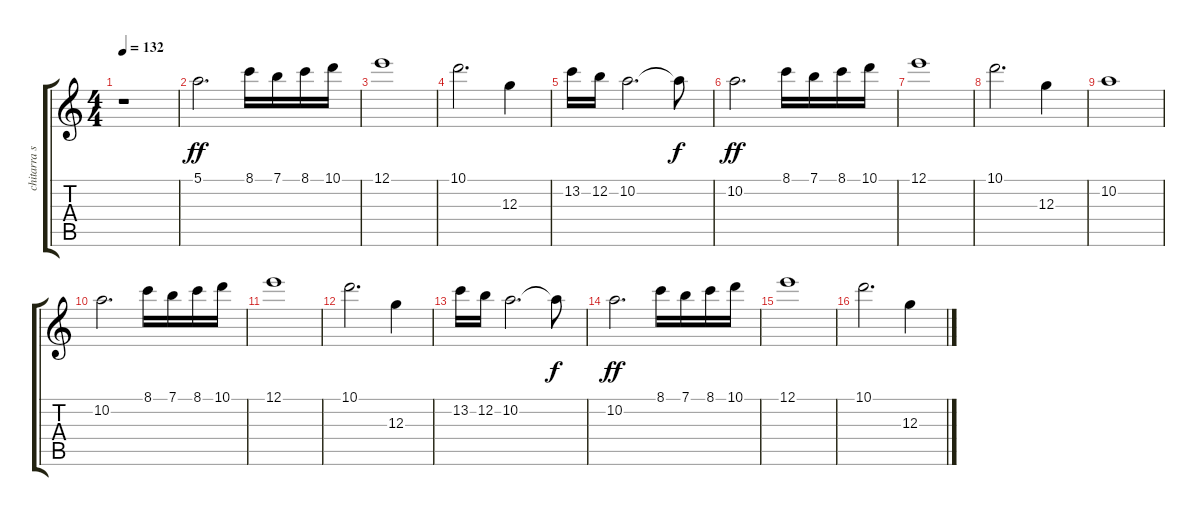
\track ("chitarra solo" "chitarra s") {instrument distortionguitar}
\staff {score tabs}
\tuning (E4 B3 G3 D3 A2 E2) {hide}
\ts (4 4)
\tempo 132
\clef g2
\ks c
r.1{dy f} |
5.1.2{d dy ff} 8.1.16 7.1.16 8.1.16 10.1.16 |
12.1.1 |
10.1.2{d} 12.3.4 |
13.2.16 12.2.16 10.2.2{d} 10.2{t}.8{dy f} |
10.2.2{d dy ff} 8.1.16 7.1.16 8.1.16 10.1.16 |
12.1.1 |
10.1.2{d} 12.3.4 |
10.2.1 |
10.2.2{d} 8.1.16 7.1.16 8.1.16 10.1.16 |
12.1.1 |
10.1.2{d} 12.3.4 |
13.2.16 12.2.16 10.2.2{d} 10.2{t}.8{dy f} |
10.2.2{d dy ff} 8.1.16 7.1.16 8.1.16 10.1.16 |
12.1.1 |
10.1.2{d} 12.3.4
